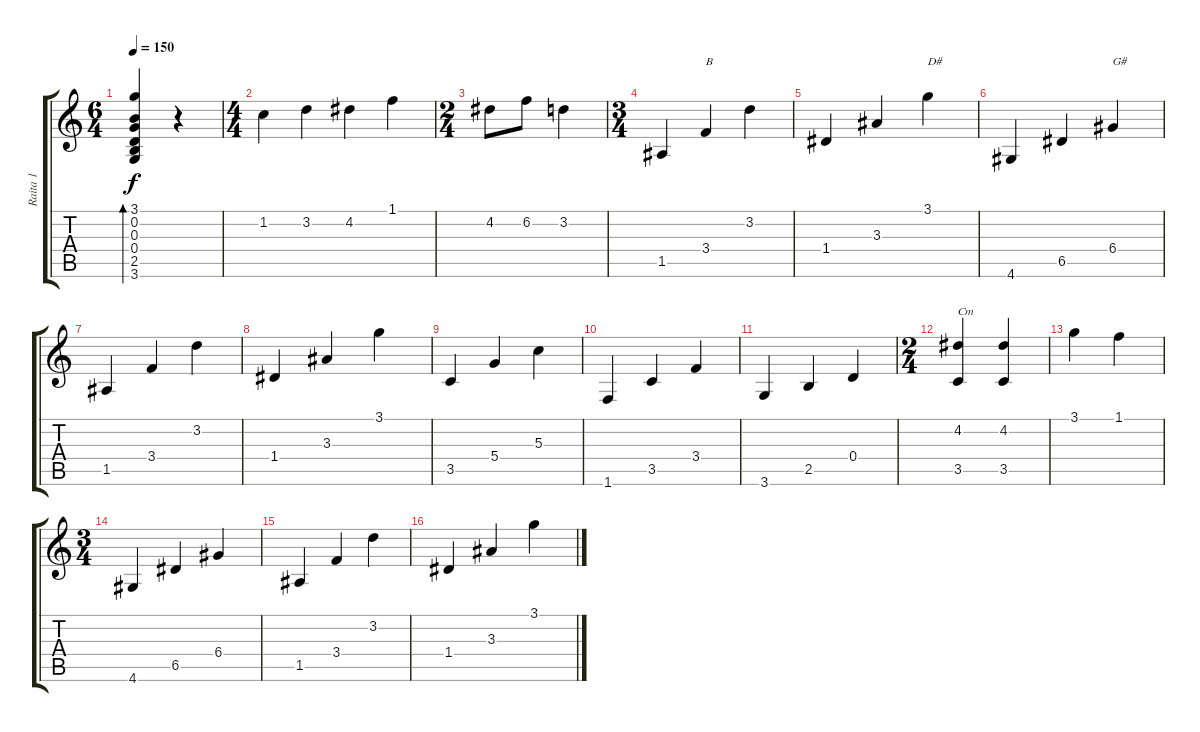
\track ("Raita 1" "Raita 1") {instrument acousticguitarsteel}
\staff {score tabs}
\tuning (E4 B3 G3 D3 A2 E2) {hide}
\ts (6 4)
\tempo 150
\clef g2
\ks c
(3.1 0.2 0.3 0.4 2.5 3.6).4{bd 120 dy f} r.4 |
\ts (4 4)
1.2.4 3.2.4 4.2.4 1.1.4 |
\ts (2 4)
4.2.8 6.2.8 3.2.4 |
\ts (3 4)
1.5.4 3.4.4{txt "B"} 3.2.4 |
1.4.4 3.3.4 3.1.4{txt "D#"} |
4.6.4 6.5.4 6.4.4{txt "G#"} |
1.5.4 3.4.4 3.2.4 |
1.4.4 3.3.4 3.1.4 |
3.5.4 5.4.4 5.3.4 |
1.6.4 3.5.4 3.4.4 |
3.6.4 2.5.4 0.4.4 |
\ts (2 4)
(4.2 3.5).4{txt "Cm"} (4.2 3.5).4 |
3.1.4 1.1.4 |
\ts (3 4)
4.6.4 6.5.4 6.4.4 |
1.5.4 3.4.4 3.2.4 |
1.4.4 3.3.4 3.1.4
